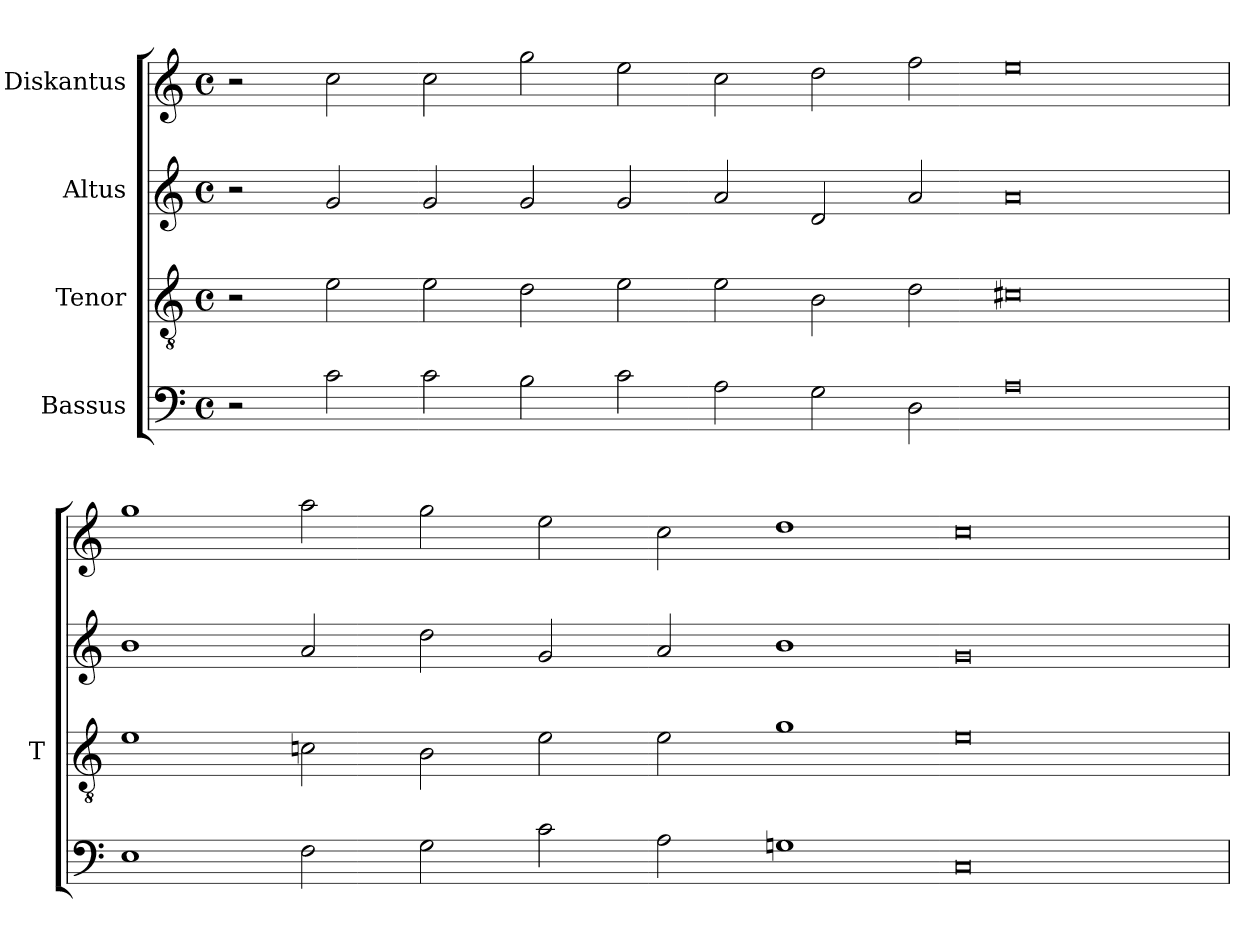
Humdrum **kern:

**kern	**kern	**kern	**kern
*part4	*part3	*part2	*part1
*staff4	*staff3	*staff2	*staff1
*I"Bassus	*I"Tenor	*I"Altus	*I"Diskantus
*	*I'T	*	*
*clefF4	*clefGv2	*clefG2	*clefG2
*k[]	*k[]	*k[]	*k[]
*M4/4	*M4/4	*M4/4	*M4/4
*met(c)	*met(c)	*met(c)	*met(c)
=	=	=	=
2r	2r	2r	2r
2c	2e	2g	2cc
2c	2e	2g	2cc
2B	2d	2g	2gg
2c	2e	2g	2ee
2A	2e	2a	2cc
2G	2B	2d	2dd
2D	2d	2a	2ff
0A	0c#X	0a	0ee
=	=	=	=
1E	1e	1b	1gg
2F	2cn	2a	2aa
2G	2B	2dd	2gg
2c	2e	2g	2ee
2A	2e	2a	2cc
1Gn	1g	1b	1dd
0C	0e	0g	0cc
=	=	=	=
*-	*-	*-	*-
